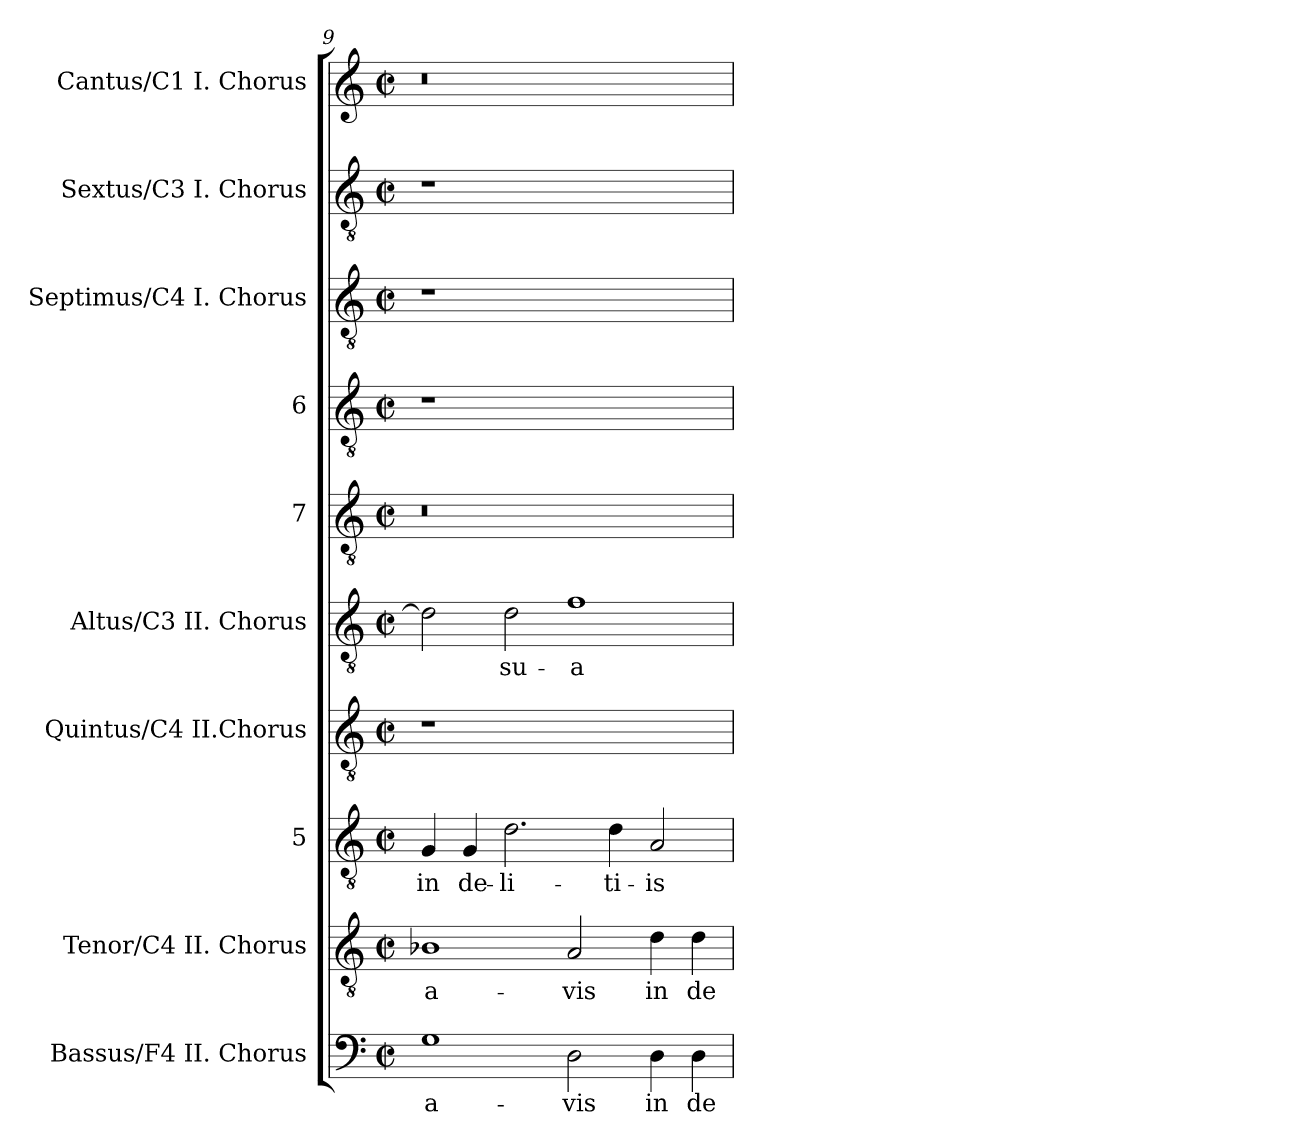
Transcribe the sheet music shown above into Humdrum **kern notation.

**kern	**text	**kern	**text	**kern	**text	**kern	**kern	**text	**kern	**kern	**kern	**kern	**kern
*part10	*part10	*part9	*part9	*part8	*part8	*part7	*part6	*part6	*part5	*part4	*part3	*part2	*part1
*staff10	*staff10	*staff9	*staff9	*staff8	*staff8	*staff7	*staff6	*staff6	*staff5	*staff4	*staff3	*staff2	*staff1
*I"Bassus/F4  II. Chorus	*	*I"Tenor/C4  II. Chorus	*	*I"5	*	*I"Quintus/C4  II.Chorus	*I"Altus/C3  II. Chorus	*	*I"7	*I"6	*I"Septimus/C4  I. Chorus	*I"Sextus/C3  I. Chorus	*I"Cantus/C1  I. Chorus
*I'B	*	*I'T	*	*	*	*	*I'A	*	*	*	*	*	*I'C
*clefF4	*	*clefGv2	*	*clefGv2	*	*clefGv2	*clefGv2	*	*clefGv2	*clefGv2	*clefGv2	*clefGv2	*clefG2
*k[]	*	*k[]	*	*k[]	*	*k[]	*k[]	*	*k[]	*k[]	*k[]	*k[]	*k[]
*C:	*	*C:	*	*C:	*	*C:	*C:	*	*C:	*C:	*C:	*C:	*C:
*M2/2	*	*M2/2	*	*M2/2	*	*M2/2	*M2/2	*	*M2/2	*M2/2	*M2/2	*M2/2	*M2/2
*met(c|)	*	*met(c|)	*	*met(c|)	*	*met(c|)	*met(c|)	*	*met(c|)	*met(c|)	*met(c|)	*met(c|)	*met(c|)
=9	=9	=9	=9	=9	=9	=9	=9	=9	=9	=9	=9	=9	=9
!	!LO:LY:b:cj	!	!LO:LY:b:cj	!	!LO:LY:b:cj	!	!	!LO:LY:b:cj	!	!	!	!	!
1G	-a-	1B-X	-a-	4G/	in	1r	2d\]	.	0r	1r	1r	1r	0r
!	!	!	!	!	!LO:LY:b:cj	!	!	!	!	!	!	!	!
.	.	.	.	4G/	de-	.	.	.	.	.	.	.	.
!	!	!	!	!	!LO:LY:b:cj	!	!	!LO:LY:b:cj	!	!	!	!	!
.	.	.	.	2.d\	-li-	.	2d\	su-	.	.	.	.	.
!	!LO:LY:b:cj	!	!LO:LY:b:cj	!	!	!	!	!LO:LY:b:cj	!	!	!	!	!
2D\	-vis	2A/	-vis	.	.	1ryy	1f	-a-	.	1ryy	1ryy	1ryy	.
!	!	!	!	!	!LO:LY:b:cj	!	!	!	!	!	!	!	!
.	.	.	.	4d\	-ti-	.	.	.	.	.	.	.	.
!	!LO:LY:b:cj	!	!LO:LY:b:cj	!	!LO:LY:b:cj	!	!	!	!	!	!	!	!
4D\	in	4d\	in	2A/	-is	.	.	.	.	.	.	.	.
!	!LO:LY:b:cj	!	!LO:LY:b:cj	!	!	!	!	!	!	!	!	!	!
4D\	de-	4d\	de-	.	.	.	.	.	.	.	.	.	.
=	=	=	=	=	=	=	=	=	=	=	=	=	=
*-	*-	*-	*-	*-	*-	*-	*-	*-	*-	*-	*-	*-	*-
